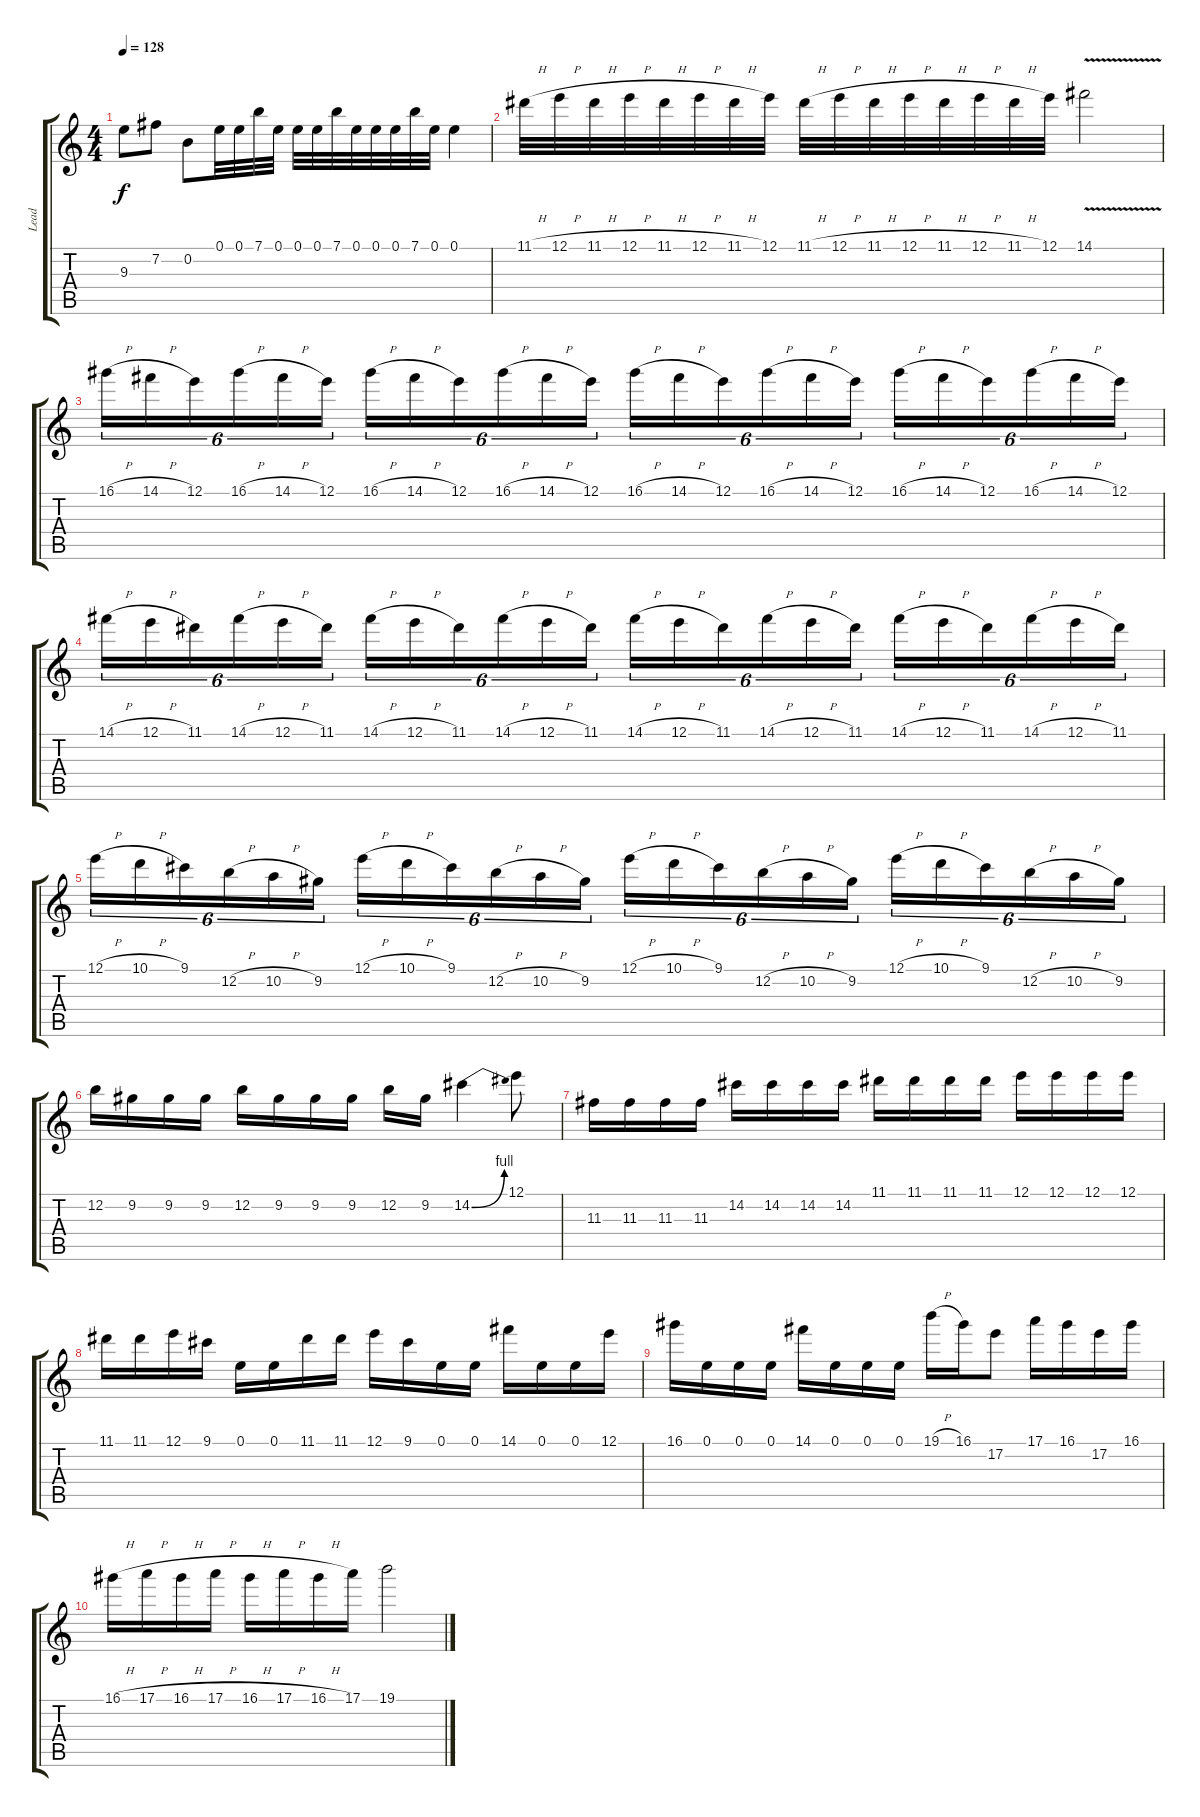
\track ("Lead" "Lead") {instrument distortionguitar}
\staff {score tabs}
\tuning (E4 B3 G3 D3 A2 E2) {hide}
\ts (4 4)
\tempo 128
\clef g2
\ks c
9.3{t}.8{dy f} 7.2.8 0.2.8 0.1.32 0.1.32 7.1.32 0.1.32 0.1.32 0.1.32 7.1.32 0.1.32 0.1.32 0.1.32 7.1.32 0.1.32 0.1.4 |
11.1{h}.32 12.1{h}.32 11.1{h}.32 12.1{h}.32 11.1{h}.32 12.1{h}.32 11.1{h}.32 12.1.32 11.1{h}.32 12.1{h}.32 11.1{h}.32 12.1{h}.32 11.1{h}.32 12.1{h}.32 11.1{h}.32 12.1.32 14.1{v}.2 |
16.1{h}.16{tu (6 4)} 14.1{h}.16{tu (6 4)} 12.1.16{tu (6 4)} 16.1{h}.16{tu (6 4)} 14.1{h}.16{tu (6 4)} 12.1.16{tu (6 4)} 16.1{h}.16{tu (6 4)} 14.1{h}.16{tu (6 4)} 12.1.16{tu (6 4)} 16.1{h}.16{tu (6 4)} 14.1{h}.16{tu (6 4)} 12.1.16{tu (6 4)} 16.1{h}.16{tu (6 4)} 14.1{h}.16{tu (6 4)} 12.1.16{tu (6 4)} 16.1{h}.16{tu (6 4)} 14.1{h}.16{tu (6 4)} 12.1.16{tu (6 4)} 16.1{h}.16{tu (6 4)} 14.1{h}.16{tu (6 4)} 12.1.16{tu (6 4)} 16.1{h}.16{tu (6 4)} 14.1{h}.16{tu (6 4)} 12.1.16{tu (6 4)} |
14.1{h}.16{tu (6 4)} 12.1{h}.16{tu (6 4)} 11.1.16{tu (6 4)} 14.1{h}.16{tu (6 4)} 12.1{h}.16{tu (6 4)} 11.1.16{tu (6 4)} 14.1{h}.16{tu (6 4)} 12.1{h}.16{tu (6 4)} 11.1.16{tu (6 4)} 14.1{h}.16{tu (6 4)} 12.1{h}.16{tu (6 4)} 11.1.16{tu (6 4)} 14.1{h}.16{tu (6 4)} 12.1{h}.16{tu (6 4)} 11.1.16{tu (6 4)} 14.1{h}.16{tu (6 4)} 12.1{h}.16{tu (6 4)} 11.1.16{tu (6 4)} 14.1{h}.16{tu (6 4)} 12.1{h}.16{tu (6 4)} 11.1.16{tu (6 4)} 14.1{h}.16{tu (6 4)} 12.1{h}.16{tu (6 4)} 11.1.16{tu (6 4)} |
12.1{h}.16{tu (6 4)} 10.1{h}.16{tu (6 4)} 9.1.16{tu (6 4)} 12.2{h}.16{tu (6 4)} 10.2{h}.16{tu (6 4)} 9.2.16{tu (6 4)} 12.1{h}.16{tu (6 4)} 10.1{h}.16{tu (6 4)} 9.1.16{tu (6 4)} 12.2{h}.16{tu (6 4)} 10.2{h}.16{tu (6 4)} 9.2.16{tu (6 4)} 12.1{h}.16{tu (6 4)} 10.1{h}.16{tu (6 4)} 9.1.16{tu (6 4)} 12.2{h}.16{tu (6 4)} 10.2{h}.16{tu (6 4)} 9.2.16{tu (6 4)} 12.1{h}.16{tu (6 4)} 10.1{h}.16{tu (6 4)} 9.1.16{tu (6 4)} 12.2{h}.16{tu (6 4)} 10.2{h}.16{tu (6 4)} 9.2.16{tu (6 4)} |
12.2.16 9.2.16 9.2.16 9.2.16 12.2.16 9.2.16 9.2.16 9.2.16 12.2.16 9.2.16 14.2{be (bend 0 0 60 4)}.4 12.1.8 |
11.3.16 11.3.16 11.3.16 11.3.16 14.2.16 14.2.16 14.2.16 14.2.16 11.1.16 11.1.16 11.1.16 11.1.16 12.1.16 12.1.16 12.1.16 12.1.16 |
11.1.16 11.1.16 12.1.16 9.1.16 0.1.16 0.1.16 11.1.16 11.1.16 12.1.16 9.1.16 0.1.16 0.1.16 14.1.16 0.1.16 0.1.16 12.1.16 |
16.1.16 0.1.16 0.1.16 0.1.16 14.1.16 0.1.16 0.1.16 0.1.16 19.1{h}.16 16.1.16 17.2.8 17.1.16 16.1.16 17.2.16 16.1.16 |
16.1{h}.16 17.1{h}.16 16.1{h}.16 17.1{h}.16 16.1{h}.16 17.1{h}.16 16.1{h}.16 17.1.16 19.1.2
